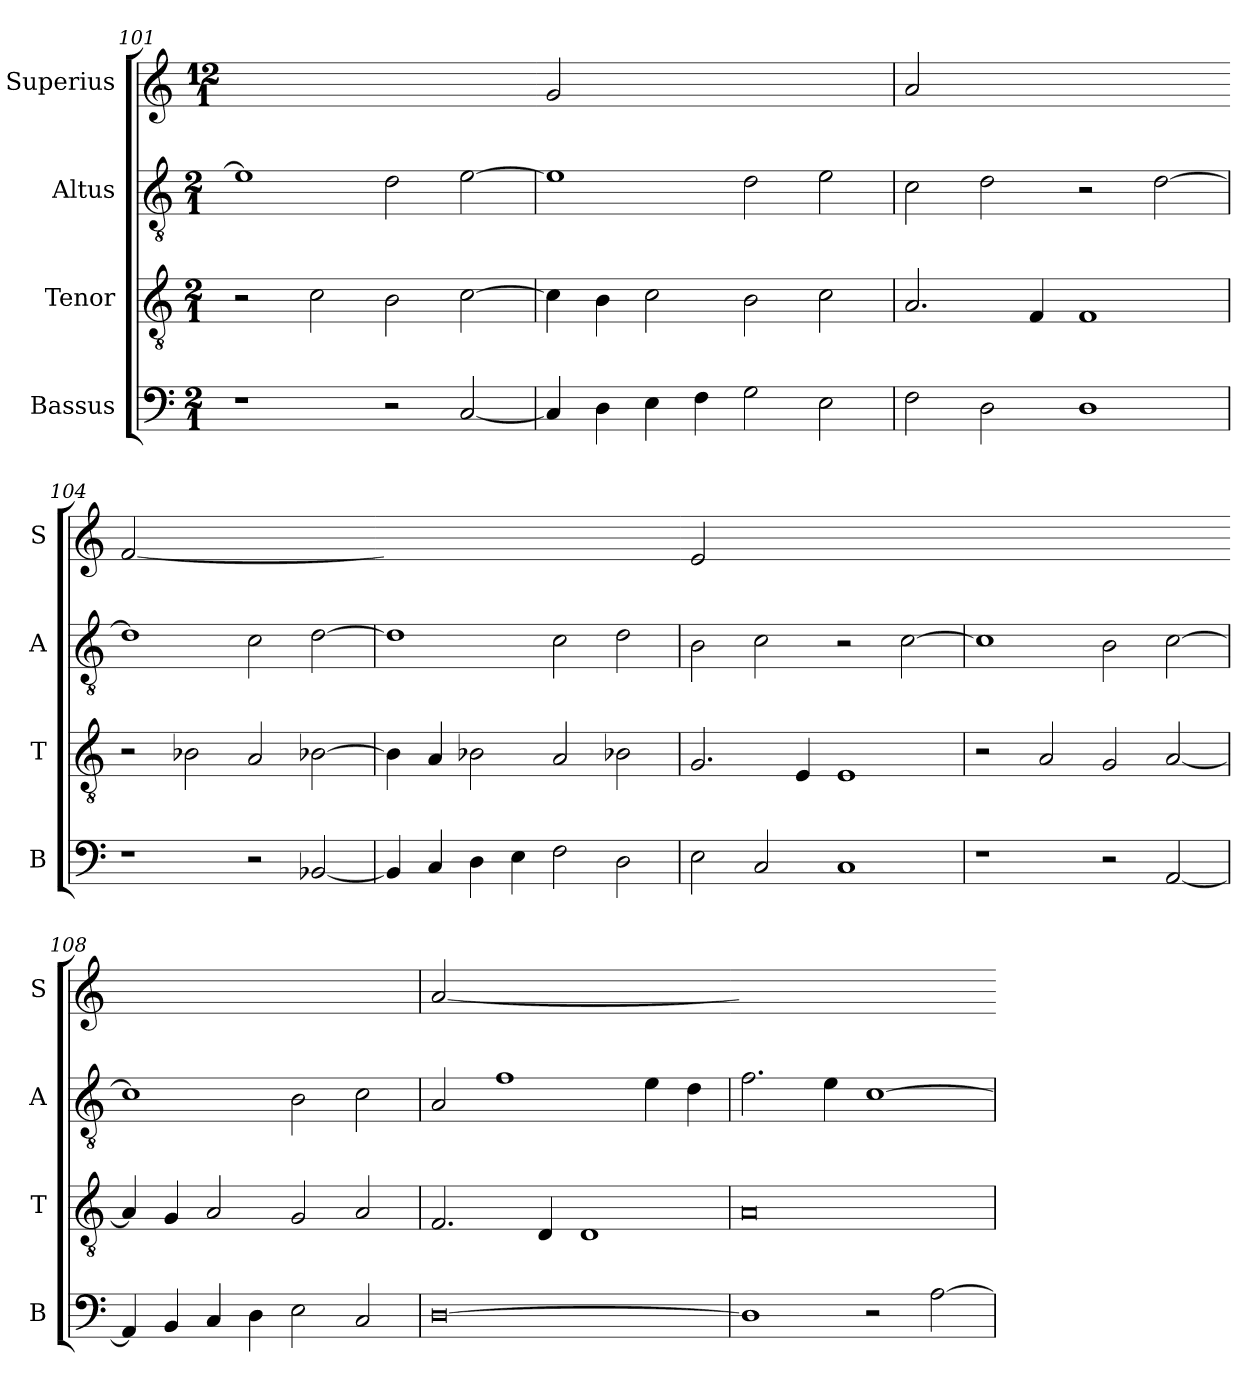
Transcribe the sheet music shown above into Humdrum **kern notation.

**kern	**kern	**kern	**kern
*part4	*part3	*part2	*part1
*staff4	*staff3	*staff2	*staff1
*I"Bassus	*I"Tenor	*I"Altus	*I"Superius
*I'B	*I'T	*I'A	*I'S
*clefF4	*clefGv2	*clefGv2	*clefG2
*k[]	*k[]	*k[]	*k[]
*M2/1	*M2/1	*M2/1	*M12/1
=101	=101	=101	=101
!	!	!	!LO:N:vis=2
1r	2r	1e]	0gyy]
.	2c\	.	.
2r	2B\	2d\	.
[2C/	[2c\	[2e\	.
=102	=102	=102	=102-
!	!	!	!LO:N:vis=2
4C/]	4c\]	1e]	0g
4D\	4B\	.	.
4E\	2c\	.	.
4F\	.	.	.
2G\	2B\	2d\	.
2E\	2c\	2e\	.
=103	=103	=103	=103
!	!	!	!LO:N:vis=2
2F\	2.A/	2c\	0a
2D\	.	2d\	.
.	4F/	.	.
1D	1F	2r	.
.	.	[2d\	.
=104	=104	=104	=104-
!	!	!	!LO:N:vis=2
1r	2r	1d]	[0f
.	2B-X\	.	.
2r	2A/	2c\	.
[2BB-X/	[2B-X\	[2d\	.
=105	=105	=105	=105-
!	!	!	!LO:N:vis=2
4BB-/]	4B-\]	1d]	0fyy]
4C/	4A/	.	.
4D\	2B-X\	.	.
4E\	.	.	.
2F\	2A/	2c\	.
2D\	2B-X\	2d\	.
=106	=106	=106	=106-
!	!	!	!LO:N:vis=2
2E\	2.G/	2B\	[y0e
2C/	.	2c\	.
.	4E/	.	.
1C	1E	2r	.
.	.	[2c\	.
=107	=107	=107	=107-
!	!	!	!LO:N:vis=2
1r	2r	1c]	0eyy_
.	2A/	.	.
2r	2G/	2B\	.
[2AA/	[2A/	[2c\	.
=108	=108	=108	=108-
!	!	!	!LO:N:vis=2
4AA/]	4A/]	1c]	0eyy]
4BB/	4G/	.	.
4C/	2A/	.	.
4D\	.	.	.
2E\	2G/	2B\	.
2C/	2A/	2c\	.
=109	=109	=109	=109
!	!	!	!LO:N:vis=2
[0D	2.F/	2A/	[0a
.	.	1f	.
.	4D/	.	.
.	1D	.	.
.	.	4e\	.
.	.	4d\	.
=110	=110	=110	=110-
!	!	!	!LO:N:vis=2
1D]	0A	2.f\	0ayy]
.	.	4e\	.
2r	.	[1c	.
[2A\	.	.	.
=	=	=	=-
*-	*-	*-	*-
